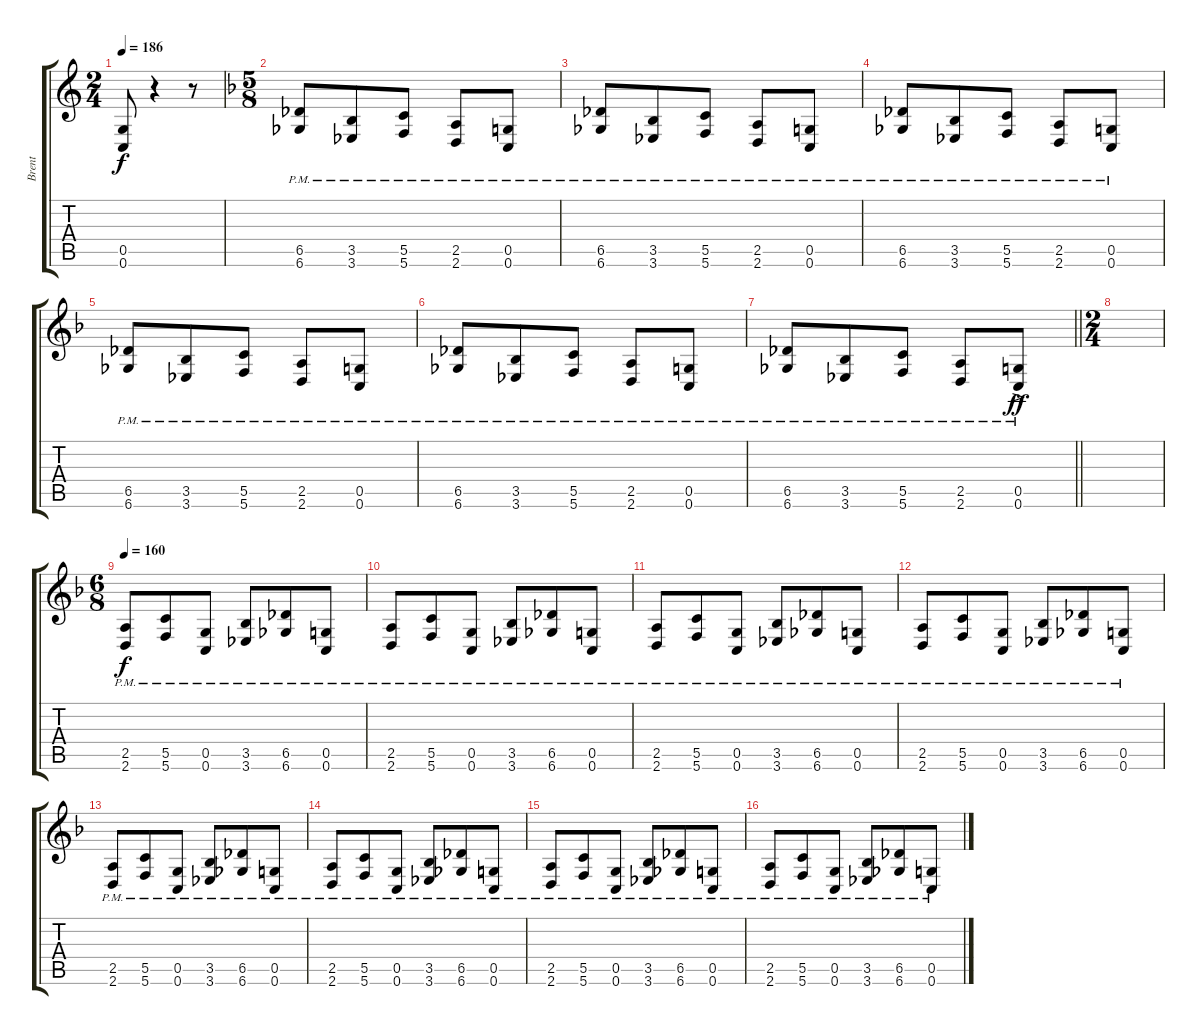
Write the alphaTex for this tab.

\track ("Brent" "Brent") {instrument distortionguitar}
\staff {score tabs}
\tuning (D4 A3 F3 C3 G2 C2) {hide}
\ts (2 4)
\tempo 186
\clef g2
\ks c
(0.5 0.6).8{dy f} r.4 r.8 |
\ts (5 8)
\ks f
(6.5{pm} 6.6{pm}).8 (3.5{pm} 3.6{pm}).8 (5.5{pm} 5.6{pm}).8 (2.5{pm} 2.6{pm}).8 (0.5{pm} 0.6{pm}).8 |
(6.5{pm} 6.6{pm}).8 (3.5{pm} 3.6{pm}).8 (5.5{pm} 5.6{pm}).8 (2.5{pm} 2.6{pm}).8 (0.5{pm} 0.6{pm}).8 |
(6.5{pm} 6.6{pm}).8 (3.5{pm} 3.6{pm}).8 (5.5{pm} 5.6{pm}).8 (2.5{pm} 2.6{pm}).8 (0.5{pm} 0.6{pm}).8 |
(6.5{pm} 6.6{pm}).8 (3.5{pm} 3.6{pm}).8 (5.5{pm} 5.6{pm}).8 (2.5{pm} 2.6{pm}).8 (0.5{pm} 0.6{pm}).8 |
(6.5{pm} 6.6{pm}).8 (3.5{pm} 3.6{pm}).8 (5.5{pm} 5.6{pm}).8 (2.5{pm} 2.6{pm}).8 (0.5{pm} 0.6{pm}).8 |
\barLineRight lightlight
(6.5{pm} 6.6{pm}).8 (3.5{pm} 3.6{pm}).8 (5.5{pm} 5.6{pm}).8 (2.5{pm} 2.6{pm}).8 (0.5{ac pm} 0.6{ac pm}).8{dy ff} |
\ts (2 4)
|
\ts (6 8)
\tempo 160
(2.5{pm} 2.6{pm}).8{dy f} (5.5{pm} 5.6{pm}).8 (0.5{pm} 0.6{pm}).8 (3.5{pm} 3.6{pm}).8 (6.5{pm} 6.6{pm}).8 (0.5{pm} 0.6{pm}).8 |
(2.5{pm} 2.6{pm}).8 (5.5{pm} 5.6{pm}).8 (0.5{pm} 0.6{pm}).8 (3.5{pm} 3.6{pm}).8 (6.5{pm} 6.6{pm}).8 (0.5{pm} 0.6{pm}).8 |
(2.5{pm} 2.6{pm}).8 (5.5{pm} 5.6{pm}).8 (0.5{pm} 0.6{pm}).8 (3.5{pm} 3.6{pm}).8 (6.5{pm} 6.6{pm}).8 (0.5{pm} 0.6{pm}).8 |
(2.5{pm} 2.6{pm}).8 (5.5{pm} 5.6{pm}).8 (0.5{pm} 0.6{pm}).8 (3.5{pm} 3.6{pm}).8 (6.5{pm} 6.6{pm}).8 (0.5{pm} 0.6{pm}).8 |
(2.5{pm} 2.6{pm}).8 (5.5{pm} 5.6{pm}).8 (0.5{pm} 0.6{pm}).8 (3.5{pm} 3.6{pm}).8 (6.5{pm} 6.6{pm}).8 (0.5{pm} 0.6{pm}).8 |
(2.5{pm} 2.6{pm}).8 (5.5{pm} 5.6{pm}).8 (0.5{pm} 0.6{pm}).8 (3.5{pm} 3.6{pm}).8 (6.5{pm} 6.6{pm}).8 (0.5{pm} 0.6{pm}).8 |
(2.5{pm} 2.6{pm}).8 (5.5{pm} 5.6{pm}).8 (0.5{pm} 0.6{pm}).8 (3.5{pm} 3.6{pm}).8 (6.5{pm} 6.6{pm}).8 (0.5{pm} 0.6{pm}).8 |
(2.5{pm} 2.6{pm}).8 (5.5{pm} 5.6{pm}).8 (0.5{pm} 0.6{pm}).8 (3.5{pm} 3.6{pm}).8 (6.5{pm} 6.6{pm}).8 (0.5{pm} 0.6{pm}).8
